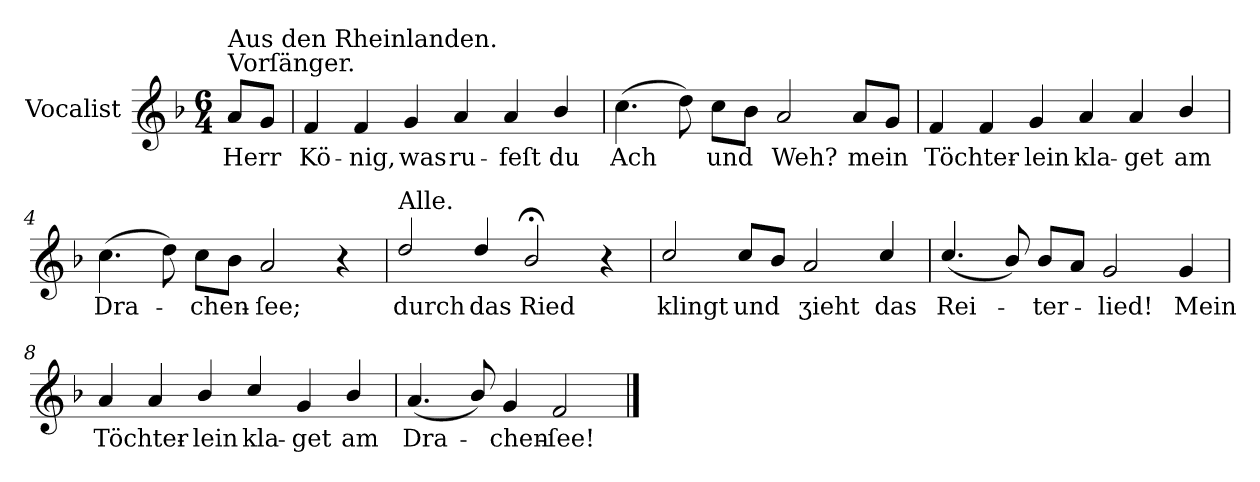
**kern	**text
*part1	*part1
*staff1	*staff1
*I"Vocalist	*
*k[b-]	*
*F:	*
*M6/4	*
=	=
!LO:TX:a:t=Vorſänger.	!
!LO:TX:a:t=Aus den Rheinlanden.	!
8aL	Herr
8gJ	.
=1	=1
4f	Kö-
4f	-nig,
4g	was
4a	ru-
4a	-feſt
4b-/	du
=2	=2
(4.cc	Ach
8dd)	.
8ccL	und
8b-J	.
2a	Weh?
8aL	mein
8gJ	.
=3	=3
4f	Töchter-
4f	.
4g	-lein
4a	kla-
4a	-get
4b-/	am
=4	=4
(4.cc	Dra-
8dd)	.
8ccL	-chen-
8b-J	.
2a	-ſee;
4r	.
=5	=5
!LO:TX:a:t=Alle.	!
2dd/	durch
4dd/	das
2b-;</	Ried
4r	.
=6	=6
2cc/	klingt
8cc/L	und
8b-J	.
2a	ʒieht
4cc/	das
=7	=7
(>4.cc/	Rei-
8b-/)	.
8b-/L	-ter-
8aJ	.
2g	-lied!
4g	Mein
=8	=8
4a	Töchter-
4a	.
4b-/	-lein
4cc/	kla-
4g	-get
4b-/	am
=9	=9
(>4.a	Dra-
8b-/)	.
4g	-chen-
2f	-ſee!
==	==
*-	*-
